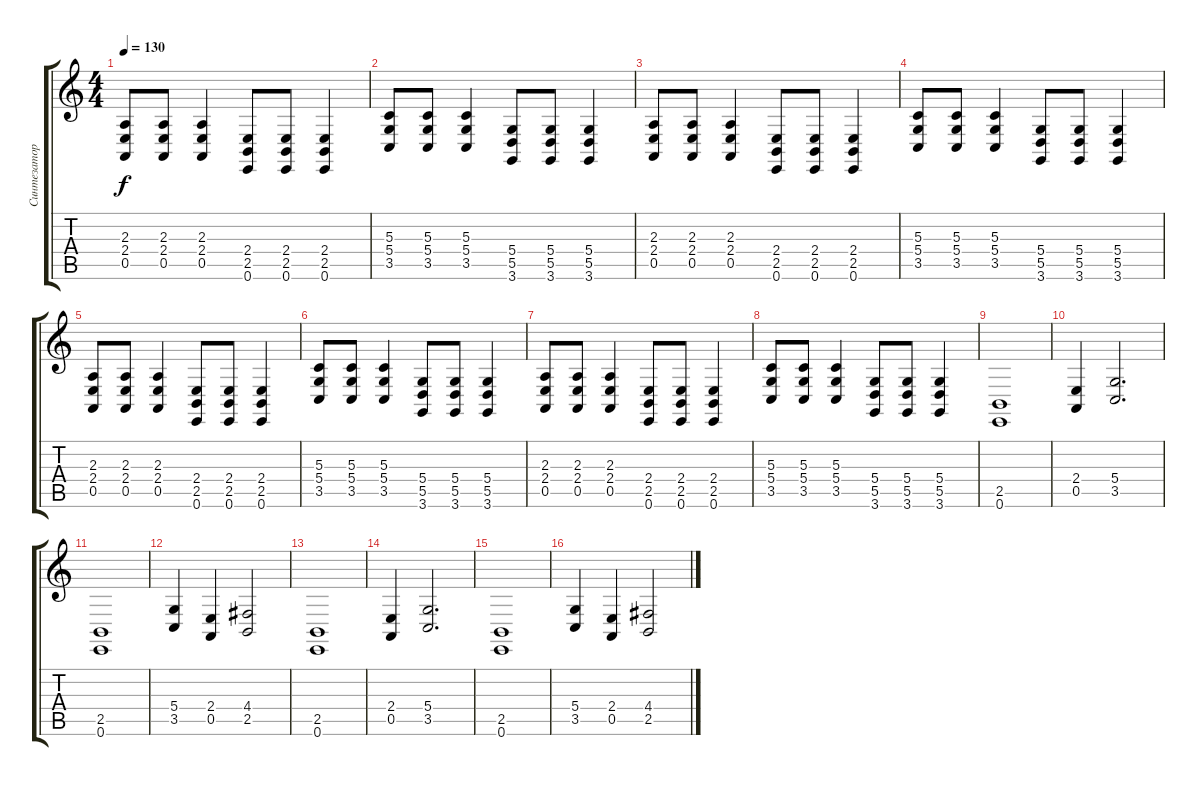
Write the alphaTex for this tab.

\track ("Синтезатор 2 (Стиан Аарстад)" "Синтезатор") {instrument pad7halo}
\staff {score tabs}
\tuning (E4 B3 G3 D3 A2 E2) {hide}
\ts (4 4)
\tempo 130
\clef g2
\ks c
(2.3 2.4 0.5).8{dy f} (2.3 2.4 0.5).8 (2.3 2.4 0.5).4 (2.4 2.5 0.6).8 (2.4 2.5 0.6).8 (2.4 2.5 0.6).4 |
(5.3 5.4 3.5).8 (5.3 5.4 3.5).8 (5.3 5.4 3.5).4 (5.4 5.5 3.6).8 (5.4 5.5 3.6).8 (5.4 5.5 3.6).4 |
(2.3 2.4 0.5).8 (2.3 2.4 0.5).8 (2.3 2.4 0.5).4 (2.4 2.5 0.6).8 (2.4 2.5 0.6).8 (2.4 2.5 0.6).4 |
(5.3 5.4 3.5).8 (5.3 5.4 3.5).8 (5.3 5.4 3.5).4 (5.4 5.5 3.6).8 (5.4 5.5 3.6).8 (5.4 5.5 3.6).4 |
(2.3 2.4 0.5).8 (2.3 2.4 0.5).8 (2.3 2.4 0.5).4 (2.4 2.5 0.6).8 (2.4 2.5 0.6).8 (2.4 2.5 0.6).4 |
(5.3 5.4 3.5).8 (5.3 5.4 3.5).8 (5.3 5.4 3.5).4 (5.4 5.5 3.6).8 (5.4 5.5 3.6).8 (5.4 5.5 3.6).4 |
(2.3 2.4 0.5).8 (2.3 2.4 0.5).8 (2.3 2.4 0.5).4 (2.4 2.5 0.6).8 (2.4 2.5 0.6).8 (2.4 2.5 0.6).4 |
(5.3 5.4 3.5).8 (5.3 5.4 3.5).8 (5.3 5.4 3.5).4 (5.4 5.5 3.6).8 (5.4 5.5 3.6).8 (5.4 5.5 3.6).4 |
(2.5 0.6).1 |
(2.4 0.5).4 (5.4 3.5).2{d} |
(2.5 0.6).1 |
(5.4 3.5).4 (2.4 0.5).4 (4.4 2.5).2 |
(2.5 0.6).1 |
(2.4 0.5).4 (5.4 3.5).2{d} |
(2.5 0.6).1 |
(5.4 3.5).4 (2.4 0.5).4 (4.4 2.5).2
